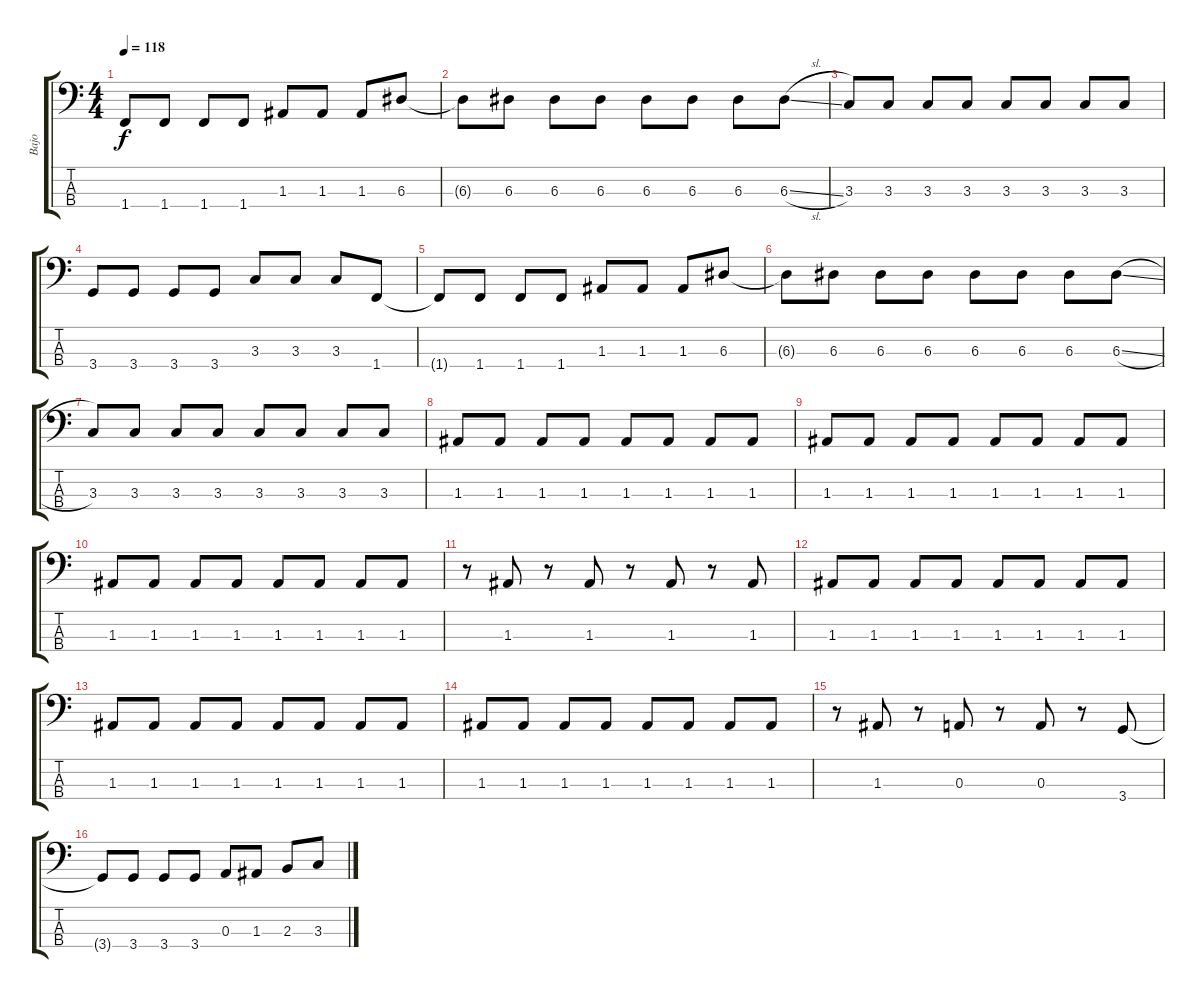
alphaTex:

\track ("Bajo" "Bajo") {instrument electricbassfinger}
\staff {score tabs}
\tuning (G2 D2 A1 E1) {hide}
\ts (4 4)
\tempo 118
\clef f4
\ks c
1.4{t}.8{dy f} 1.4.8 1.4.8 1.4.8 1.3.8 1.3.8 1.3.8 6.3.8 |
6.3{t}.8 6.3.8 6.3.8 6.3.8 6.3.8 6.3.8 6.3.8 6.3{sl}.8 |
3.3.8 3.3.8 3.3.8 3.3.8 3.3.8 3.3.8 3.3.8 3.3.8 |
3.4.8 3.4.8 3.4.8 3.4.8 3.3.8 3.3.8 3.3.8 1.4.8 |
1.4{t}.8 1.4.8 1.4.8 1.4.8 1.3.8 1.3.8 1.3.8 6.3.8 |
6.3{t}.8 6.3.8 6.3.8 6.3.8 6.3.8 6.3.8 6.3.8 6.3{sl}.8 |
3.3.8 3.3.8 3.3.8 3.3.8 3.3.8 3.3.8 3.3.8 3.3.8 |
1.3.8 1.3.8 1.3.8 1.3.8 1.3.8 1.3.8 1.3.8 1.3.8 |
1.3.8 1.3.8 1.3.8 1.3.8 1.3.8 1.3.8 1.3.8 1.3.8 |
1.3.8 1.3.8 1.3.8 1.3.8 1.3.8 1.3.8 1.3.8 1.3.8 |
r.8 1.3.8 r.8 1.3.8 r.8 1.3.8 r.8 1.3.8 |
1.3.8 1.3.8 1.3.8 1.3.8 1.3.8 1.3.8 1.3.8 1.3.8 |
1.3.8 1.3.8 1.3.8 1.3.8 1.3.8 1.3.8 1.3.8 1.3.8 |
1.3.8 1.3.8 1.3.8 1.3.8 1.3.8 1.3.8 1.3.8 1.3.8 |
r.8 1.3.8 r.8 0.3.8 r.8 0.3.8 r.8 3.4.8 |
3.4{t}.8 3.4.8 3.4.8 3.4.8 0.3.8 1.3.8 2.3.8 3.3.8
